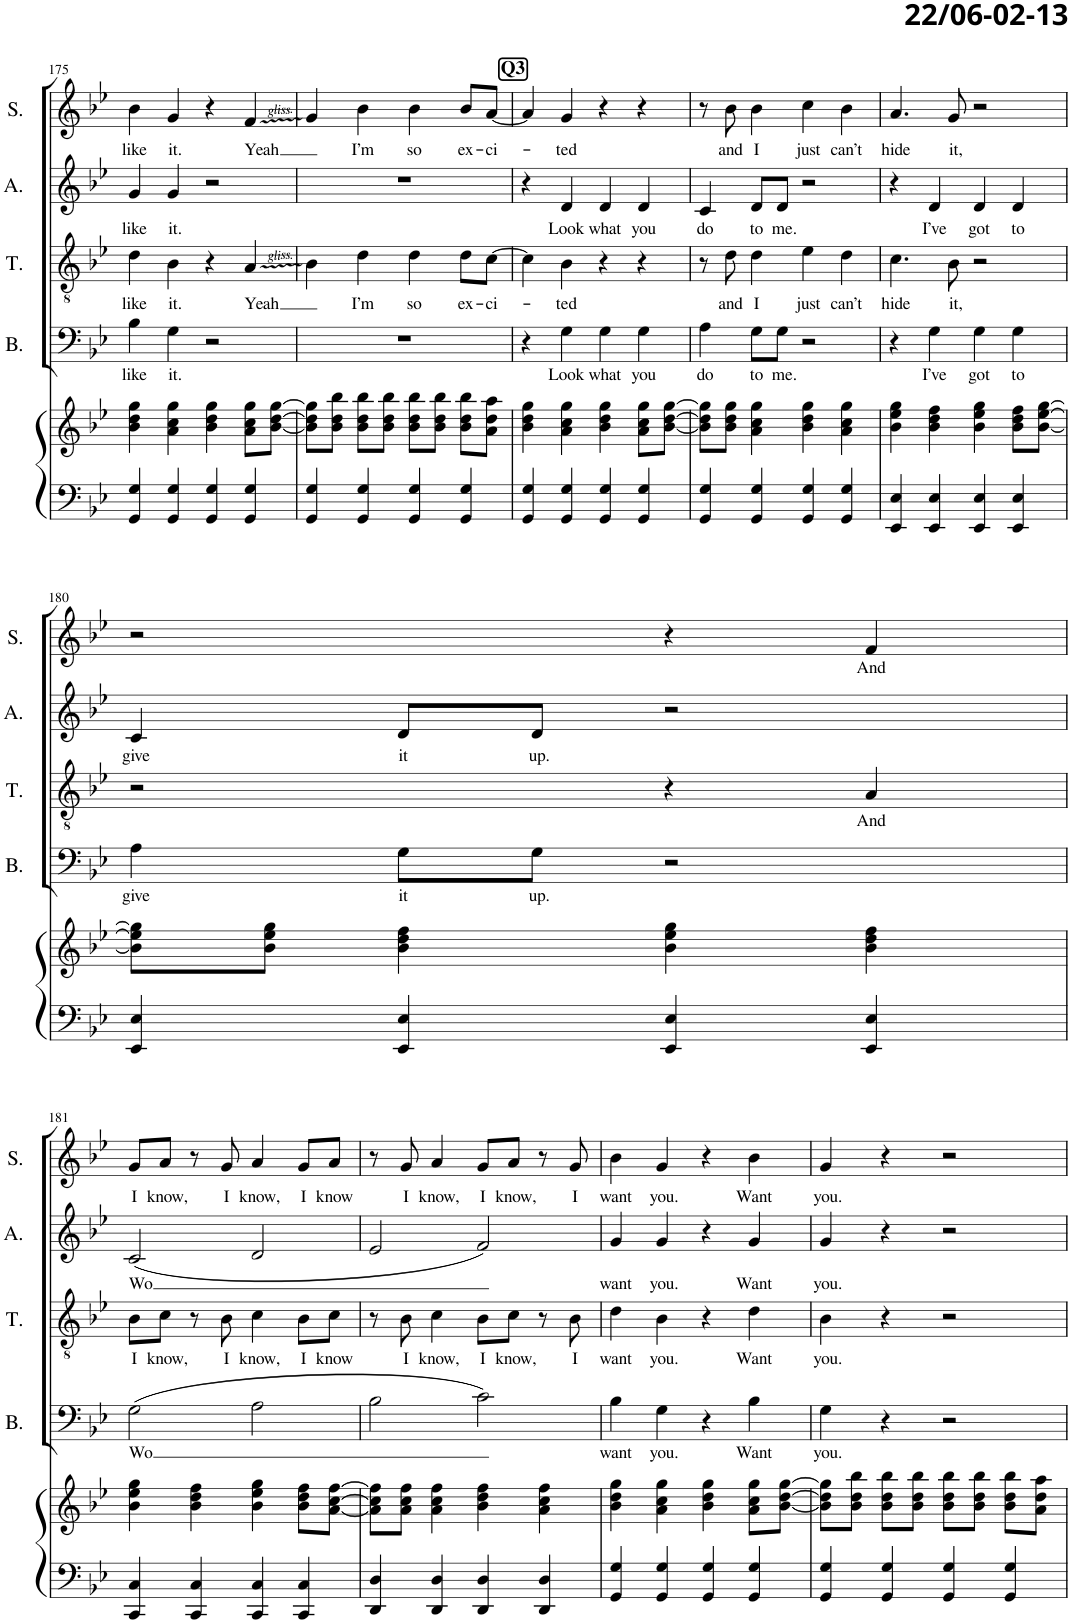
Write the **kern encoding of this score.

**kern	**kern	**kern	**text	**kern	**text	**kern	**text	**kern	**text
*part5	*part5	*part4	*part4	*part3	*part3	*part2	*part2	*part1	*part1
*staff6	*staff5	*staff4	*staff4	*staff3	*staff3	*staff2	*staff2	*staff1	*staff1
*I"Piano	*	*I"Bas	*	*I"Tenor	*	*I"Alt	*	*I"Sopraan	*
*I'Pno	*	*I'B.	*	*I'T.	*	*I'A.	*	*I'S.	*
!!LO:PB:g=z
*clefF4	*clefG2	*clefF4	*	*clefGv2	*	*clefG2	*	*clefG2	*
*	*	*	*	*	*	*Trd1c2	*	*Trd1c2	*
*k[b-e-]	*k[b-e-]	*k[b-e-]	*	*k[b-e-]	*	*k[b-e-]	*	*k[b-e-]	*
*M4/4	*M4/4	*M4/4	*	*M4/4	*	*M4/4	*	*M4/4	*
=175	=175	=175	=175	=175	=175	=175	=175	=175	=175
!	!	!	!LO:LY:b	!	!LO:LY:b	!	!LO:LY:b	!	!LO:LY:b
4GG/ 4G/	4b-\ 4dd\ 4gg\	4B-\	like	4d\	like	4g/	like	4b-\	like
!	!	!	!LO:LY:b	!	!LO:LY:b	!	!LO:LY:b	!	!LO:LY:b
4GG/ 4G/	4a\ 4cc\ 4gg\	4G\	it.	4B-\	it.	4g/	it.	4g/	it.
4GG/ 4G/	4b-\ 4dd\ 4gg\	2r	.	4r	.	2r	.	4r	.
!	!	!	!	!	!LO:LY:b	!	!	!	!LO:LY:b
4GG/ 4G/	8a\ 8cc\ 8gg\L	.	.	4A/	Yeah	.	.	4f/	Yeah
.	[8b-\ [8dd\ [8gg\J	.	.	.	.	.	.	.	.
=176	=176	=176	=176	=176	=176	=176	=176	=176	=176
4GG/ 4G/	8b-\] 8dd\] 8gg\]L	1r	.	4B-\	.	1r	.	4g/	.
.	8b-\ 8dd\ 8bb-\J	.	.	.	.	.	.	.	.
!	!	!	!	!	!LO:LY:b	!	!	!	!LO:LY:b
4GG/ 4G/	8b-\ 8dd\ 8bb-\L	.	.	4d\	I’m	.	.	4b-\	I’m
.	8b-\ 8dd\ 8bb-\J	.	.	.	.	.	.	.	.
!	!	!	!	!	!LO:LY:b	!	!	!	!LO:LY:b
4GG/ 4G/	8b-\ 8dd\ 8bb-\L	.	.	4d\	so	.	.	4b-\	so
.	8b-\ 8dd\ 8bb-\J	.	.	.	.	.	.	.	.
!	!	!	!	!	!LO:LY:b	!	!	!	!LO:LY:b
4GG/ 4G/	8b-\ 8dd\ 8bb-\L	.	.	8d\L	ex-	.	.	8b-/L	ex-
!	!	!	!	!	!LO:LY:b	!	!	!	!LO:LY:b
.	8a\ 8dd\ 8aa\J	.	.	[8c\J	-ci-	.	.	[8a/J	-ci-
!!LO:REH:place=s1:a:B:cj:fs=11:t=Q3
=177	=177	=177	=177	=177	=177	=177	=177	=177	=177
4GG/ 4G/	4b-\ 4dd\ 4gg\	4r	.	4c\]	.	4r	.	4a/]	.
!	!	!	!LO:LY:b	!	!LO:LY:b	!	!LO:LY:b	!	!LO:LY:b
4GG/ 4G/	4a\ 4cc\ 4gg\	4G\	Look	4B-\	-ted	4d/	Look	4g/	-ted
!	!	!	!LO:LY:b	!	!	!	!LO:LY:b	!	!
4GG/ 4G/	4b-\ 4dd\ 4gg\	4G\	what	4r	.	4d/	what	4r	.
!	!	!	!LO:LY:b	!	!	!	!LO:LY:b	!	!
4GG/ 4G/	8a\ 8cc\ 8gg\L	4G\	you	4r	.	4d/	you	4r	.
.	[8b-\ [8dd\ [8gg\J	.	.	.	.	.	.	.	.
=178	=178	=178	=178	=178	=178	=178	=178	=178	=178
!	!	!	!LO:LY:b	!	!	!	!LO:LY:b	!	!
4GG/ 4G/	8b-\] 8dd\] 8gg\]L	4A\	do	8r	.	4c/	do	8r	.
!	!	!	!	!	!LO:LY:b	!	!	!	!LO:LY:b
.	8b-\ 8dd\ 8gg\J	.	.	8d\	and	.	.	8b-\	and
!	!	!	!LO:LY:b	!	!LO:LY:b	!	!LO:LY:b	!	!LO:LY:b
4GG/ 4G/	4a\ 4cc\ 4gg\	8G\L	to	4d\	I	8d/L	to	4b-\	I
!	!	!	!LO:LY:b	!	!	!	!LO:LY:b	!	!
.	.	8G\J	me.	.	.	8d/J	me.	.	.
!	!	!	!	!	!LO:LY:b	!	!	!	!LO:LY:b
4GG/ 4G/	4b-\ 4dd\ 4gg\	2r	.	4e-\	just	2r	.	4cc\	just
!	!	!	!	!	!LO:LY:b	!	!	!	!LO:LY:b
4GG/ 4G/	4a\ 4cc\ 4gg\	.	.	4d\	can’t	.	.	4b-\	can’t
=179	=179	=179	=179	=179	=179	=179	=179	=179	=179
!	!	!	!	!	!LO:LY:b	!	!	!	!LO:LY:b
4EE-/ 4E-/	4b-\ 4ee-\ 4gg\	4r	.	4.c\	hide	4r	.	4.a/	hide
!	!	!	!LO:LY:b	!	!	!	!LO:LY:b	!	!
4EE-/ 4E-/	4b-\ 4dd\ 4ff\	4G\	I’ve	.	.	4d/	I’ve	.	.
!	!	!	!	!	!LO:LY:b	!	!	!	!LO:LY:b
.	.	.	.	8B-\	it,	.	.	8g/	it,
!	!	!	!LO:LY:b	!	!	!	!LO:LY:b	!	!
4EE-/ 4E-/	4b-\ 4ee-\ 4gg\	4G\	got	2r	.	4d/	got	2r	.
!	!	!	!LO:LY:b	!	!	!	!LO:LY:b	!	!
4EE-/ 4E-/	8b-\ 8dd\ 8ff\L	4G\	to	.	.	4d/	to	.	.
.	[8b-\ [8ee-\ [8gg\J	.	.	.	.	.	.	.	.
!!LO:LB:g=z
=180	=180	=180	=180	=180	=180	=180	=180	=180	=180
!	!	!	!LO:LY:b	!	!	!	!LO:LY:b	!	!
4EE-/ 4E-/	8b-\] 8ee-\] 8gg\]L	4A\	give	2r	.	4c/	give	2r	.
.	8b-\ 8ee-\ 8gg\J	.	.	.	.	.	.	.	.
!	!	!	!LO:LY:b	!	!	!	!LO:LY:b	!	!
4EE-/ 4E-/	4b-\ 4dd\ 4ff\	8G\L	it	.	.	8d/L	it	.	.
!	!	!	!LO:LY:b	!	!	!	!LO:LY:b	!	!
.	.	8G\J	up.	.	.	8d/J	up.	.	.
4EE-/ 4E-/	4b-\ 4ee-\ 4gg\	2r	.	4r	.	2r	.	4r	.
!	!	!	!	!	!LO:LY:b	!	!	!	!LO:LY:b
4EE-/ 4E-/	4b-\ 4dd\ 4ff\	.	.	4A/	And	.	.	4f/	And
!!LO:LB:g=z
=181	=181	=181	=181	=181	=181	=181	=181	=181	=181
!	!	!	!LO:LY:b	!	!LO:LY:b	!	!LO:LY:b	!	!LO:LY:b
4CC/ 4C/	4b-\ 4ee-\ 4gg\	(2G\	Wo	8B-\L	I	(2c/	Wo	8g/L	I
!	!	!	!	!	!LO:LY:b	!	!	!	!LO:LY:b
.	.	.	.	8c\J	know,	.	.	8a/J	know,
4CC/ 4C/	4b-\ 4dd\ 4ff\	.	.	8r	.	.	.	8r	.
!	!	!	!	!	!LO:LY:b	!	!	!	!LO:LY:b
.	.	.	.	8B-\	I	.	.	8g/	I
!	!	!	!	!	!LO:LY:b	!	!	!	!LO:LY:b
4CC/ 4C/	4b-\ 4ee-\ 4gg\	2A\	.	4c\	know,	2d/	.	4a/	know,
!	!	!	!	!	!LO:LY:b	!	!	!	!LO:LY:b
4CC/ 4C/	8b-\ 8dd\ 8ff\L	.	.	8B-\L	I	.	.	8g/L	I
!	!	!	!	!	!LO:LY:b	!	!	!	!LO:LY:b
.	[8a\ [8cc\ [8ff\J	.	.	8c\J	know	.	.	8a/J	know
=182	=182	=182	=182	=182	=182	=182	=182	=182	=182
4DD/ 4D/	8a\] 8cc\] 8ff\]L	2B-\	.	8r	.	2e-/	.	8r	.
!	!	!	!	!	!LO:LY:b	!	!	!	!LO:LY:b
.	8a\ 8cc\ 8ff\J	.	.	8B-\	I	.	.	8g/	I
!	!	!	!	!	!LO:LY:b	!	!	!	!LO:LY:b
4DD/ 4D/	4a\ 4cc\ 4ff\	.	.	4c\	know,	.	.	4a/	know,
!	!	!	!	!	!LO:LY:b	!	!	!	!LO:LY:b
4DD/ 4D/	4b-\ 4dd\ 4ff\	2c\)	.	8B-\L	I	2f/)	.	8g/L	I
!	!	!	!	!	!LO:LY:b	!	!	!	!LO:LY:b
.	.	.	.	8c\J	know,	.	.	8a/J	know,
4DD/ 4D/	4a\ 4cc\ 4ff\	.	.	8r	.	.	.	8r	.
!	!	!	!	!	!LO:LY:b	!	!	!	!LO:LY:b
.	.	.	.	8B-\	I	.	.	8g/	I
=183	=183	=183	=183	=183	=183	=183	=183	=183	=183
!	!	!	!LO:LY:b	!	!LO:LY:b	!	!LO:LY:b	!	!LO:LY:b
4GG/ 4G/	4b-\ 4dd\ 4gg\	4B-\	want	4d\	want	4g/	want	4b-\	want
!	!	!	!LO:LY:b	!	!LO:LY:b	!	!LO:LY:b	!	!LO:LY:b
4GG/ 4G/	4a\ 4cc\ 4gg\	4G\	you.	4B-\	you.	4g/	you.	4g/	you.
4GG/ 4G/	4b-\ 4dd\ 4gg\	4r	.	4r	.	4r	.	4r	.
!	!	!	!LO:LY:b	!	!LO:LY:b	!	!LO:LY:b	!	!LO:LY:b
4GG/ 4G/	8a\ 8cc\ 8gg\L	4B-\	Want	4d\	Want	4g/	Want	4b-\	Want
.	[8b-\ [8dd\ [8gg\J	.	.	.	.	.	.	.	.
=184	=184	=184	=184	=184	=184	=184	=184	=184	=184
!	!	!	!LO:LY:b	!	!LO:LY:b	!	!LO:LY:b	!	!LO:LY:b
4GG/ 4G/	8b-\] 8dd\] 8gg\]L	4G\	-you.	4B-\	-you.	4g/	-you.	4g/	-you.
.	8b-\ 8dd\ 8bb-\J	.	.	.	.	.	.	.	.
4GG/ 4G/	8b-\ 8dd\ 8bb-\L	4r	.	4r	.	4r	.	4r	.
.	8b-\ 8dd\ 8bb-\J	.	.	.	.	.	.	.	.
4GG/ 4G/	8b-\ 8dd\ 8bb-\L	2r	.	2r	.	2r	.	2r	.
.	8b-\ 8dd\ 8bb-\J	.	.	.	.	.	.	.	.
4GG/ 4G/	8b-\ 8dd\ 8bb-\L	.	.	.	.	.	.	.	.
.	8a\ 8dd\ 8aa\J	.	.	.	.	.	.	.	.
=	=	=	=	=	=	=	=	=	=
*-	*-	*-	*-	*-	*-	*-	*-	*-	*-
